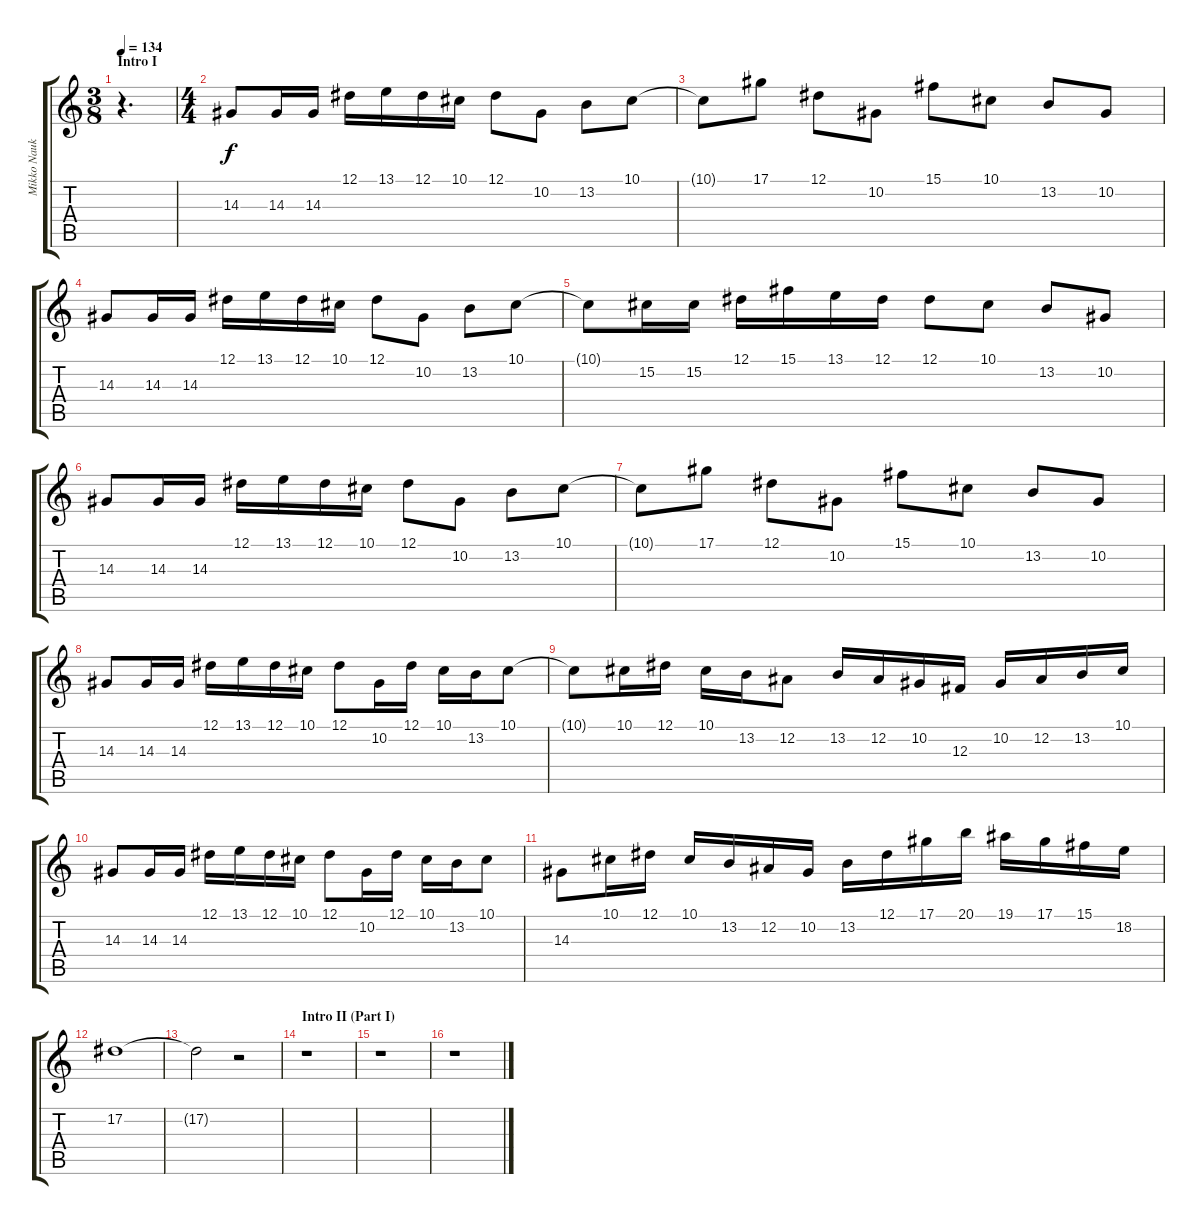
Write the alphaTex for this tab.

\track ("Mikko Naukkarinen - Keyboards I" "Mikko Nauk") {instrument lead2sawtooth}
\staff {score tabs}
\tuning (Eb4 Bb3 Gb3 Db3 Ab2 Eb2) {hide}
\ts (3 8)
\section ("" "Intro I")
\tempo 134
\clef g2
\ks c
r.4{d dy f instrument lead2sawtooth} |
\ts (4 4)
14.3.8 14.3.16 14.3.16 12.1.16 13.1.16 12.1.16 10.1.16 12.1.8 10.2.8 13.2.8 10.1.8 |
10.1{t}.8 17.1.8 12.1.8 10.2.8 15.1.8 10.1.8 13.2.8 10.2.8 |
14.3.8 14.3.16 14.3.16 12.1.16 13.1.16 12.1.16 10.1.16 12.1.8 10.2.8 13.2.8 10.1.8 |
10.1{t}.8 15.2.16 15.2.16 12.1.16 15.1.16 13.1.16 12.1.16 12.1.8 10.1.8 13.2.8 10.2.8 |
14.3.8 14.3.16 14.3.16 12.1.16 13.1.16 12.1.16 10.1.16 12.1.8 10.2.8 13.2.8 10.1.8 |
10.1{t}.8 17.1.8 12.1.8 10.2.8 15.1.8 10.1.8 13.2.8 10.2.8 |
14.3.8 14.3.16 14.3.16 12.1.16 13.1.16 12.1.16 10.1.16 12.1.8 10.2.16 12.1.16 10.1.16 13.2.16 10.1.8 |
10.1{t}.8 10.1.16 12.1.16 10.1.16 13.2.16 12.2.8 13.2.16 12.2.16 10.2.16 12.3.16 10.2.16 12.2.16 13.2.16 10.1.16 |
14.3.8 14.3.16 14.3.16 12.1.16 13.1.16 12.1.16 10.1.16 12.1.8 10.2.16 12.1.16 10.1.16 13.2.16 10.1.8 |
14.3.8 10.1.16 12.1.16 10.1.16 13.2.16 12.2.16 10.2.16 13.2.16 12.1.16 17.1.16 20.1.16 19.1.16 17.1.16 15.1.16 18.2.16 |
17.2.1 |
17.2{t}.2 r.2 |
\section ("" "Intro II (Part I)")
r.1 |
r.1 |
r.1
